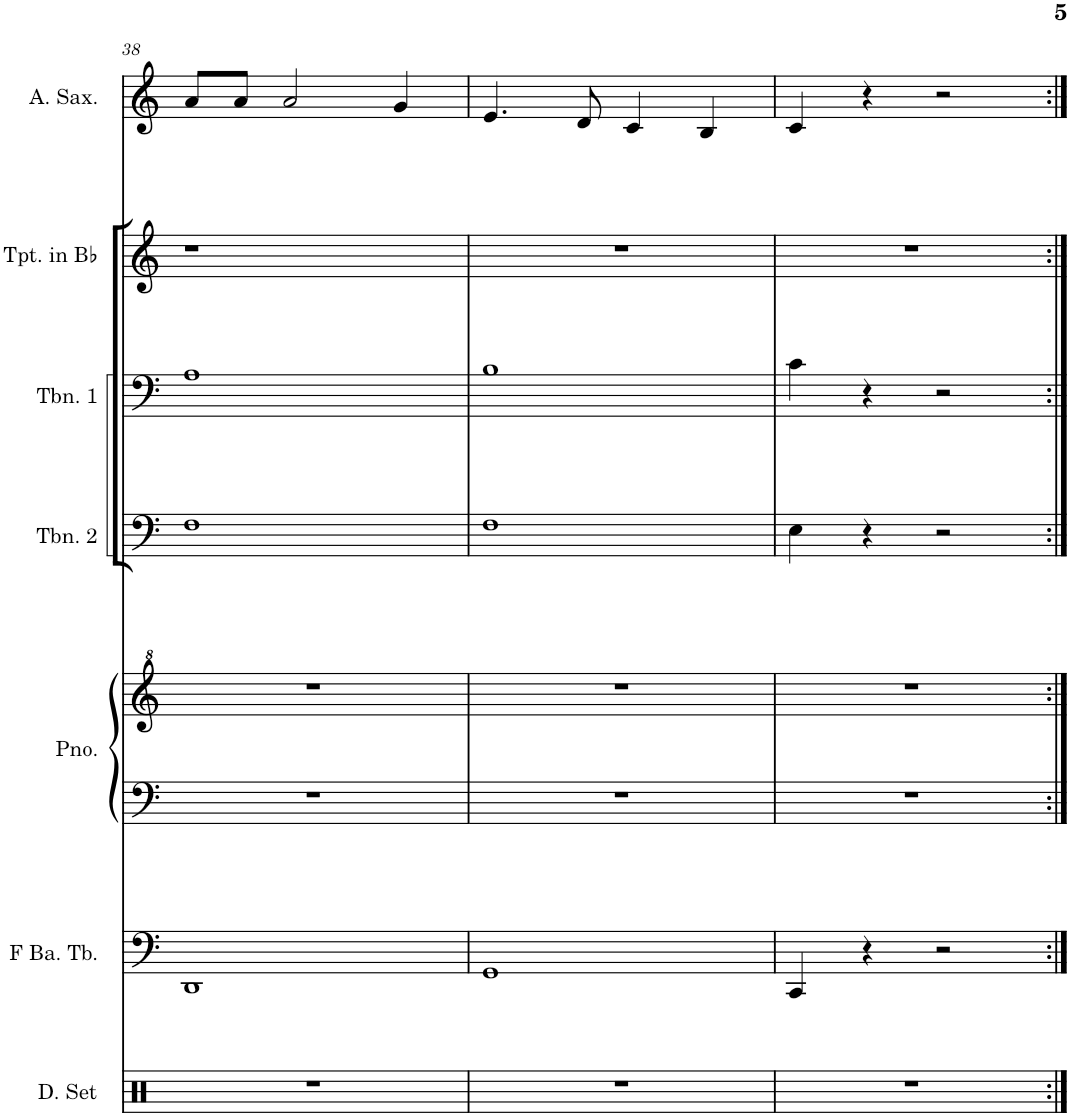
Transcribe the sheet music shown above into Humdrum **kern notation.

**kern	**kern	**kern	**kern	**kern	**kern	**kern	**kern
*part7	*part6	*part5	*part5	*part4	*part3	*part2	*part1
*staff8	*staff7	*staff6	*staff5	*staff4	*staff3	*staff2	*staff1
*I"Drumset	*I"F Bass Tuba	*I"Piano	*	*I"Trombone 2	*I"Trombone 1	*I"Trumpet in Bb	*I"Alto Saxophone
*I'D. Set	*I'F Ba. Tb.	*I'Pno.	*	*I'Tbn. 2	*I'Tbn. 1	*I'Tpt. in Bb	*I'A. Sax.
!!LO:PB:g=z
*clefX	*clefF4	*clefF4	*clefG^2	*clefF4	*clefF4	*clefG2	*clefG2
*	*	*	*	*	*	*Trd1c2	*Trd5c9
*k[]	*k[]	*k[]	*k[]	*k[]	*k[]	*k[]	*k[]
*M4/4	*M4/4	*M4/4	*M4/4	*M4/4	*M4/4	*M4/4	*M4/4
=38	=38	=38	=38	=38	=38	=38	=38
1r	1DD	1r	1r	1F	1A	1r	8a/L
.	.	.	.	.	.	.	8a/J
.	.	.	.	.	.	.	2a/
.	.	.	.	.	.	.	4g/
=39	=39	=39	=39	=39	=39	=39	=39
1r	1GG	1r	1r	1F	1B	1r	4.e/
.	.	.	.	.	.	.	8d/
.	.	.	.	.	.	.	4c/
.	.	.	.	.	.	.	4B/
=40	=40	=40	=40	=40	=40	=40	=40
1r	4CC/	1r	1r	4E\	4c\	1r	4c/
.	4r	.	.	4r	4r	.	4r
.	2r	.	.	2r	2r	.	2r
=:|!	=:|!	=:|!	=:|!	=:|!	=:|!	=:|!	=:|!
*-	*-	*-	*-	*-	*-	*-	*-
